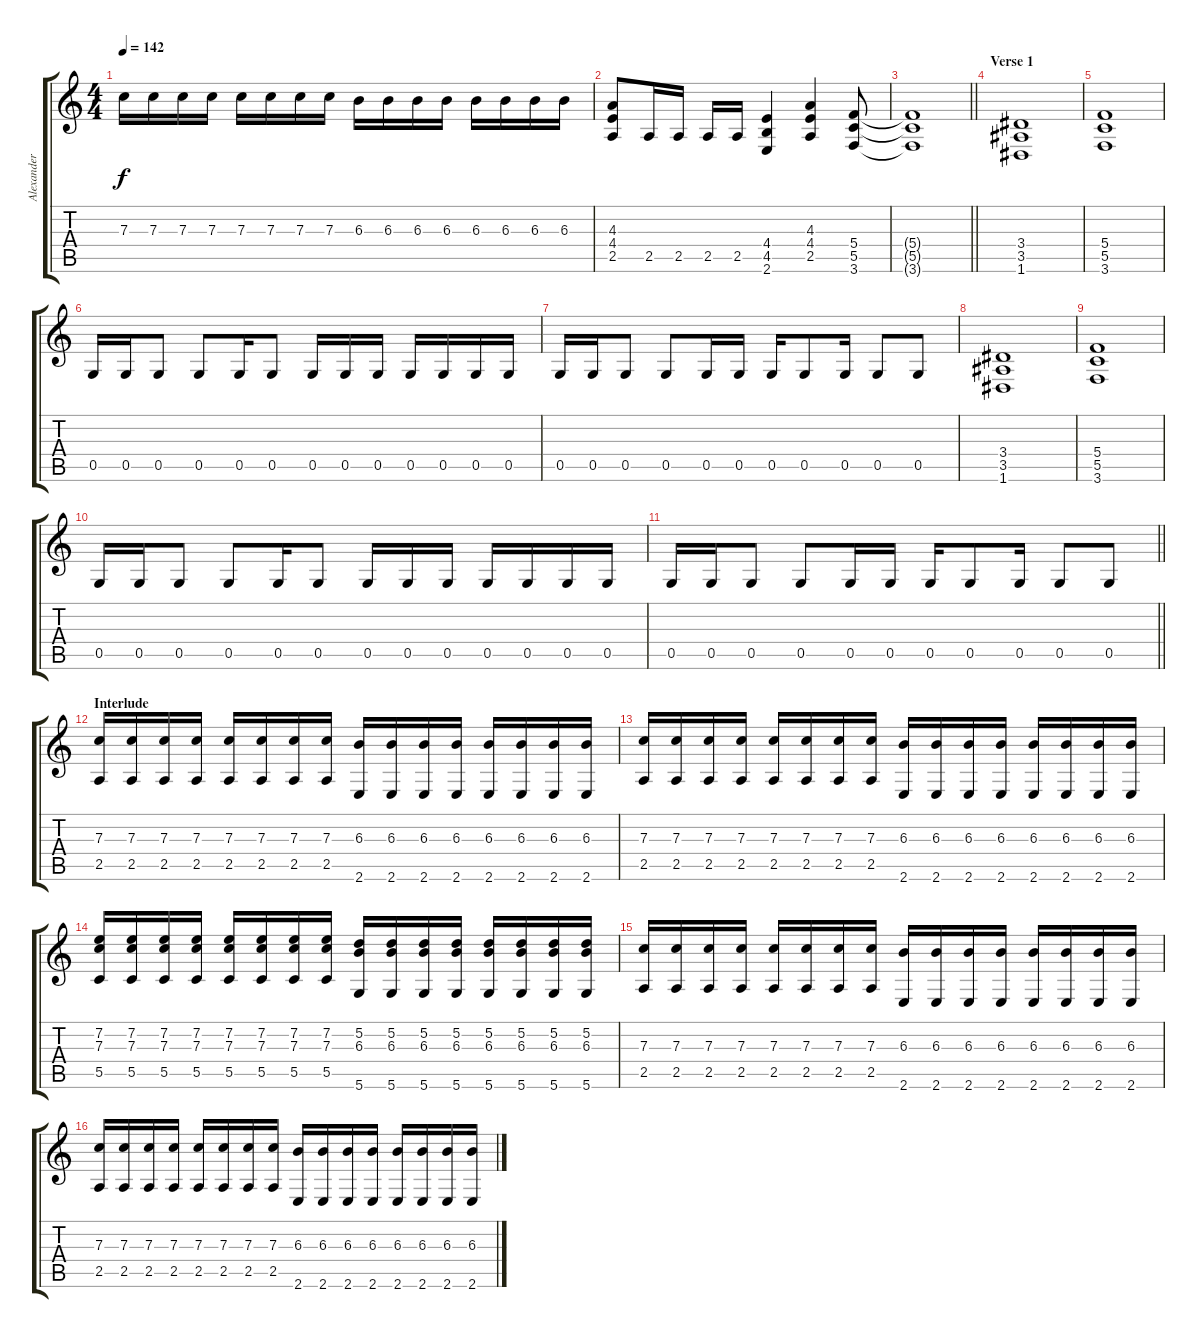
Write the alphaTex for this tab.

\track ("Alexander Kuoppala" "Alexander ") {instrument distortionguitar}
\staff {score tabs}
\tuning (D4 A3 F3 C3 G2 D2) {hide}
\ts (4 4)
\tempo 142
\clef g2
\ks c
7.3.16{dy f} 7.3.16 7.3.16 7.3.16 7.3.16 7.3.16 7.3.16 7.3.16 6.3.16 6.3.16 6.3.16 6.3.16 6.3.16 6.3.16 6.3.16 6.3.16 |
(4.3 4.4 2.5).8 2.5.16 2.5.16 2.5.16 2.5.16 (4.4 4.5 2.6).4 (4.3 4.4 2.5).4 (5.4 5.5 3.6).8 |
\barLineRight lightlight
(5.4{t} 5.5{t} 3.6{t}).1 |
\section ("" "Verse 1")
(3.4 3.5 1.6).1 |
(5.4 5.5 3.6).1 |
0.5.16 0.5.16 0.5.8 0.5.8 0.5.16 0.5.8 0.5.16 0.5.16 0.5.16 0.5.16 0.5.16 0.5.16 0.5.16 |
0.5.16 0.5.16 0.5.8 0.5.8 0.5.16 0.5.16 0.5.16 0.5.8 0.5.16 0.5.8 0.5.8 |
(3.4 3.5 1.6).1 |
(5.4 5.5 3.6).1 |
0.5.16 0.5.16 0.5.8 0.5.8 0.5.16 0.5.8 0.5.16 0.5.16 0.5.16 0.5.16 0.5.16 0.5.16 0.5.16 |
\barLineRight lightlight
0.5.16 0.5.16 0.5.8 0.5.8 0.5.16 0.5.16 0.5.16 0.5.8 0.5.16 0.5.8 0.5.8 |
\section ("" "Interlude")
(7.3 2.5).16 (7.3 2.5).16 (7.3 2.5).16 (7.3 2.5).16 (7.3 2.5).16 (7.3 2.5).16 (7.3 2.5).16 (7.3 2.5).16 (6.3 2.6).16 (6.3 2.6).16 (6.3 2.6).16 (6.3 2.6).16 (6.3 2.6).16 (6.3 2.6).16 (6.3 2.6).16 (6.3 2.6).16 |
(7.3 2.5).16 (7.3 2.5).16 (7.3 2.5).16 (7.3 2.5).16 (7.3 2.5).16 (7.3 2.5).16 (7.3 2.5).16 (7.3 2.5).16 (6.3 2.6).16 (6.3 2.6).16 (6.3 2.6).16 (6.3 2.6).16 (6.3 2.6).16 (6.3 2.6).16 (6.3 2.6).16 (6.3 2.6).16 |
(7.2 7.3 5.5).16 (7.2 7.3 5.5).16 (7.2 7.3 5.5).16 (7.2 7.3 5.5).16 (7.2 7.3 5.5).16 (7.2 7.3 5.5).16 (7.2 7.3 5.5).16 (7.2 7.3 5.5).16 (5.2 6.3 5.6).16 (5.2 6.3 5.6).16 (5.2 6.3 5.6).16 (5.2 6.3 5.6).16 (5.2 6.3 5.6).16 (5.2 6.3 5.6).16 (5.2 6.3 5.6).16 (5.2 6.3 5.6).16 |
(7.3 2.5).16 (7.3 2.5).16 (7.3 2.5).16 (7.3 2.5).16 (7.3 2.5).16 (7.3 2.5).16 (7.3 2.5).16 (7.3 2.5).16 (6.3 2.6).16 (6.3 2.6).16 (6.3 2.6).16 (6.3 2.6).16 (6.3 2.6).16 (6.3 2.6).16 (6.3 2.6).16 (6.3 2.6).16 |
(7.3 2.5).16 (7.3 2.5).16 (7.3 2.5).16 (7.3 2.5).16 (7.3 2.5).16 (7.3 2.5).16 (7.3 2.5).16 (7.3 2.5).16 (6.3 2.6).16 (6.3 2.6).16 (6.3 2.6).16 (6.3 2.6).16 (6.3 2.6).16 (6.3 2.6).16 (6.3 2.6).16 (6.3 2.6).16
